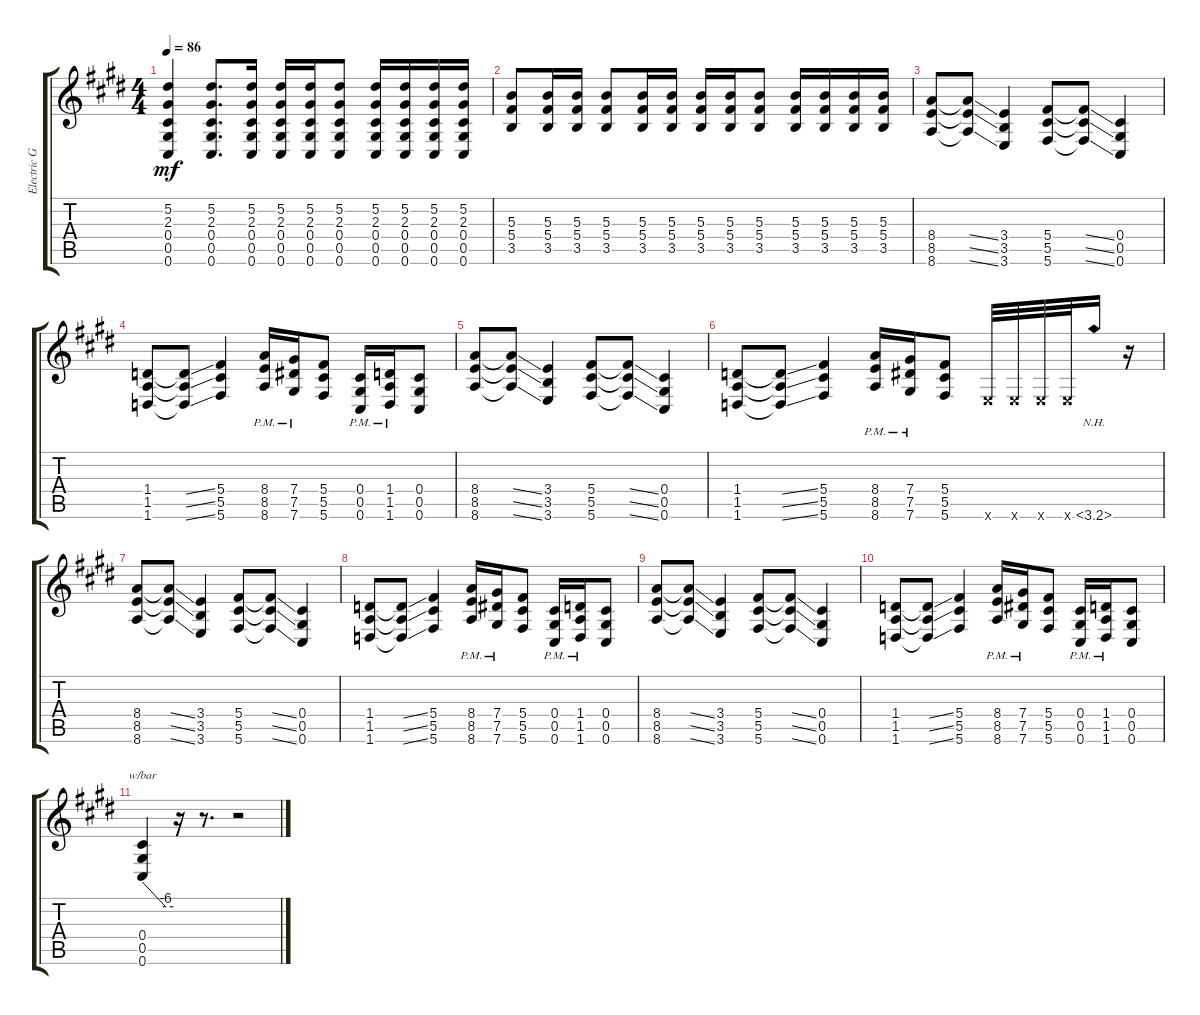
\track ("Electric Guitar" "Electric G") {instrument distortionguitar}
\staff {score tabs}
\tuning (Eb4 Bb3 Gb3 Db3 Ab2 Db2) {hide}
\ts (4 4)
\tempo 86
\clef g2
\ks e
(5.2 2.3 0.4 0.5 0.6).4{dy mf} (5.2 2.3 0.4 0.5 0.6).8{d} (5.2 2.3 0.4 0.5 0.6).16 (5.2 2.3 0.4 0.5 0.6).16 (5.2 2.3 0.4 0.5 0.6).16 (5.2 2.3 0.4 0.5 0.6).8 (5.2 2.3 0.4 0.5 0.6).16 (5.2 2.3 0.4 0.5 0.6).16 (5.2 2.3 0.4 0.5 0.6).16 (5.2 2.3 0.4 0.5 0.6).16 |
(5.3 5.4 3.5).8 (5.3 5.4 3.5).16 (5.3 5.4 3.5).16 (5.3 5.4 3.5).8 (5.3 5.4 3.5).16 (5.3 5.4 3.5).16 (5.3 5.4 3.5).16 (5.3 5.4 3.5).16 (5.3 5.4 3.5).8 (5.3 5.4 3.5).16 (5.3 5.4 3.5).16 (5.3 5.4 3.5).16 (5.3 5.4 3.5).16 |
(8.4 8.5 8.6).8 (8.4{ss t} 8.5{ss t} 8.6{ss t}).8 (3.4 3.5 3.6).4 (5.4 5.5 5.6).8 (5.4{ss t} 5.5{ss t} 5.6{ss t}).8 (0.4 0.5 0.6).4 |
(1.4 1.5 1.6).8 (1.4{ss t} 1.5{ss t} 1.6{ss t}).8 (5.4 5.5 5.6).4 (8.4{pm} 8.5{pm} 8.6{pm}).16 (7.4{pm} 7.5{pm} 7.6{pm}).16 (5.4 5.5 5.6).8 (0.4{pm} 0.5{pm} 0.6{pm}).16 (1.4{pm} 1.5{pm} 1.6{pm}).16 (0.4 0.5 0.6).8 |
(8.4 8.5 8.6).8 (8.4{ss t} 8.5{ss t} 8.6{ss t}).8 (3.4 3.5 3.6).4 (5.4 5.5 5.6).8 (5.4{ss t} 5.5{ss t} 5.6{ss t}).8 (0.4 0.5 0.6).4 |
(1.4 1.5 1.6).8 (1.4{ss t} 1.5{ss t} 1.6{ss t}).8 (5.4 5.5 5.6).4 (8.4{pm} 8.5{pm} 8.6{pm}).16 (7.4{pm} 7.5{pm} 7.6{pm}).16 (5.4 5.5 5.6).8 3.6{x}.32 3.6{x}.32 3.6{x}.32 3.6{x}.32 3.6{nh}.16 r.16 |
(8.4 8.5 8.6).8 (8.4{ss t} 8.5{ss t} 8.6{ss t}).8 (3.4 3.5 3.6).4 (5.4 5.5 5.6).8 (5.4{ss t} 5.5{ss t} 5.6{ss t}).8 (0.4 0.5 0.6).4 |
(1.4 1.5 1.6).8 (1.4{ss t} 1.5{ss t} 1.6{ss t}).8 (5.4 5.5 5.6).4 (8.4{pm} 8.5{pm} 8.6{pm}).16 (7.4{pm} 7.5{pm} 7.6{pm}).16 (5.4 5.5 5.6).8 (0.4{pm} 0.5{pm} 0.6{pm}).16 (1.4{pm} 1.5{pm} 1.6{pm}).16 (0.4 0.5 0.6).8 |
(8.4 8.5 8.6).8 (8.4{ss t} 8.5{ss t} 8.6{ss t}).8 (3.4 3.5 3.6).4 (5.4 5.5 5.6).8 (5.4{ss t} 5.5{ss t} 5.6{ss t}).8 (0.4 0.5 0.6).4 |
(1.4 1.5 1.6).8 (1.4{ss t} 1.5{ss t} 1.6{ss t}).8 (5.4 5.5 5.6).4 (8.4{pm} 8.5{pm} 8.6{pm}).16 (7.4{pm} 7.5{pm} 7.6{pm}).16 (5.4 5.5 5.6).8 (0.4{pm} 0.5{pm} 0.6{pm}).16 (1.4{pm} 1.5{pm} 1.6{pm}).16 (0.4 0.5 0.6).8 |
(0.4 0.5 0.6).4{tbe (custom default 0 0 45 -24 60 -24)} r.16 r.8{d} r.2
